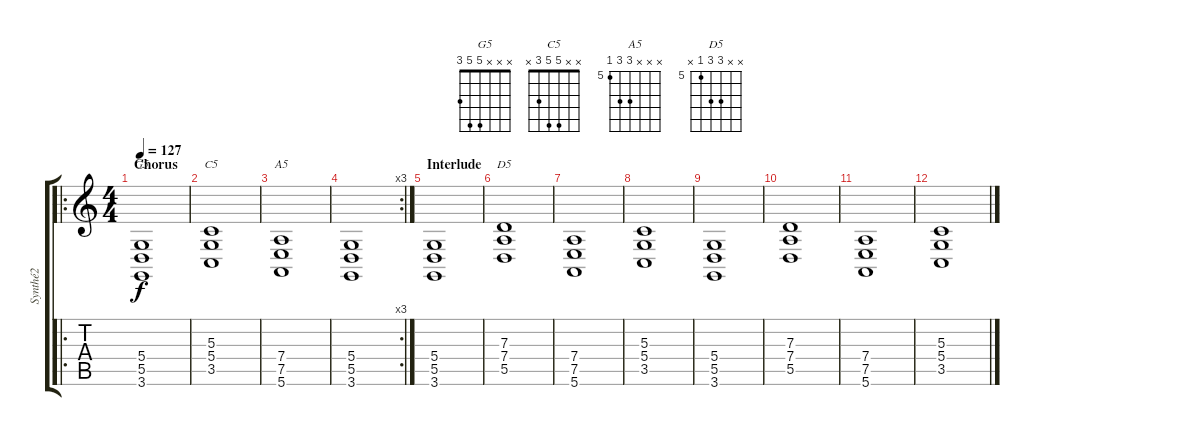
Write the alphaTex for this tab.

\track ("Synthé2" "Synthé2") {instrument synthstrings1}
\staff {score tabs}
\tuning (E4 B3 G3 D3 A2 E2) {hide}
\chord ("G5" x x x 5 5 3)
\chord ("C5" x x 5 5 3 x)
\chord ("A5" x x x 7 7 5) {firstfret 5}
\chord ("D5" x x 7 7 5 x) {firstfret 5}
\ro
\ts (4 4)
\section ("" "Chorus")
\tempo 127
\clef g2
\ks c
(5.4 5.5 3.6).1{ch "G5" dy f} |
(5.3 5.4 3.5).1{ch "C5"} |
(7.4 7.5 5.6).1{ch "A5"} |
\rc 3
(5.4 5.5 3.6).1 |
\section ("" "Interlude")
(5.4 5.5 3.6).1 |
(7.3 7.4 5.5).1{ch "D5"} |
(7.4 7.5 5.6).1 |
(5.3 5.4 3.5).1 |
(5.4 5.5 3.6).1 |
(7.3 7.4 5.5).1 |
(7.4 7.5 5.6).1 |
(5.3 5.4 3.5).1
